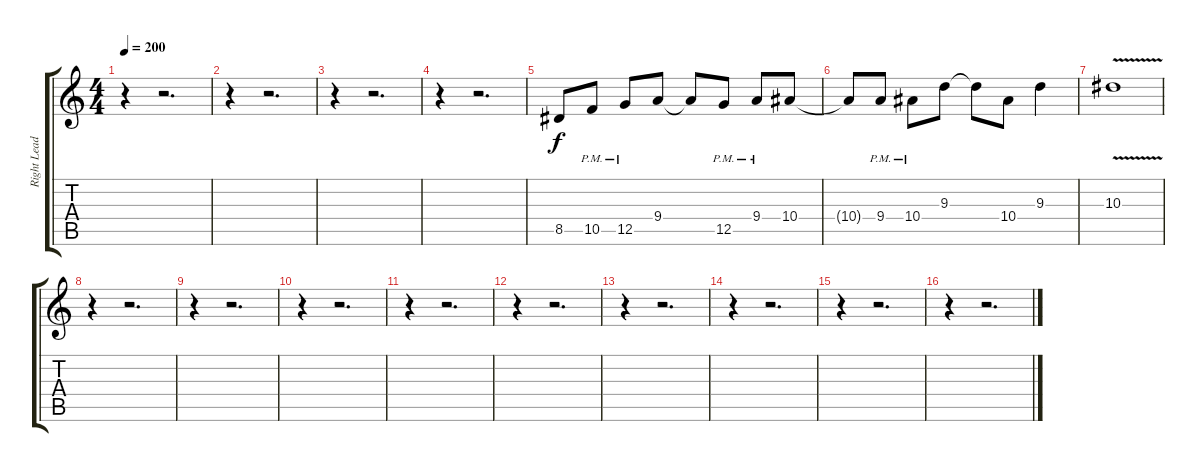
\track ("Right Lead Gtr" "Right Lead") {instrument distortionguitar}
\staff {score tabs}
\tuning (D4 A3 F3 C3 G2 D2) {hide}
\ts (4 4)
\tempo 200
\clef g2
\ks c
r.4{dy f} r.2{d} |
r.4 r.2{d} |
r.4 r.2{d} |
r.4 r.2{d} |
8.5.8 10.5{pm}.8 12.5{pm}.8 9.4.8 9.4{t}.8 12.5{pm}.8 9.4{pm}.8 10.4.8 |
10.4{t}.8 9.4{pm}.8 10.4{pm}.8 9.3.8 9.3{t}.8 10.4.8 9.3.4 |
10.3{v}.1 |
r.4 r.2{d} |
r.4 r.2{d} |
r.4 r.2{d} |
r.4 r.2{d} |
r.4 r.2{d} |
r.4 r.2{d} |
r.4 r.2{d} |
r.4 r.2{d} |
r.4 r.2{d}
